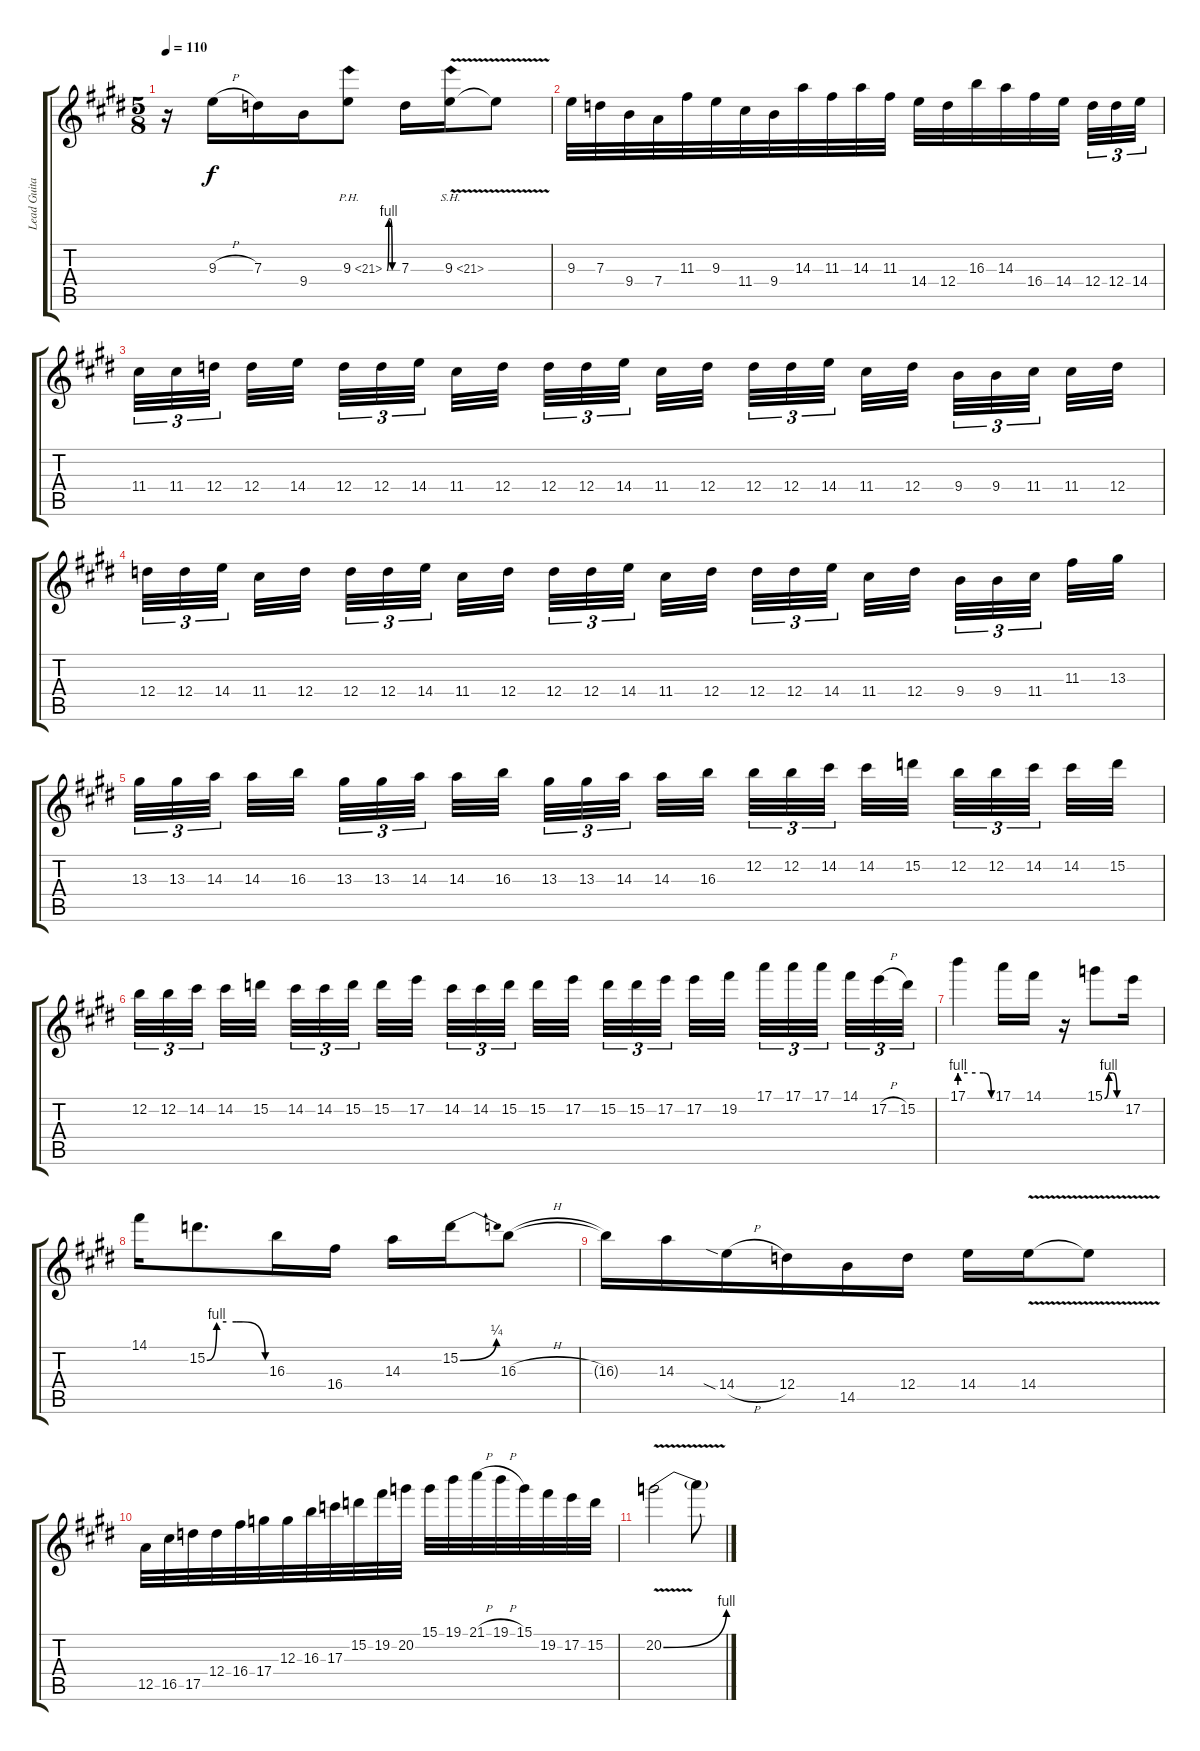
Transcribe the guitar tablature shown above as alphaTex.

\track ("Lead Guitar 1" "Lead Guita") {instrument overdrivenguitar}
\staff {score tabs}
\tuning (E4 B3 G3 D3 A2 E2) {hide}
\ts (5 8)
\tempo 110
\clef g2
\ks e
r.16{dy f} 9.3{h}.16 7.3.16 9.4.16 9.3{be (custom 0 0 10 4 20 4 30 0 60 0) ph 12}.8 7.3.16 9.3{sh 12 v}.16 9.3{t}.8 |
9.3.32 7.3.32 9.4.32 7.4.32 11.3.32 9.3.32 11.4.32 9.4.32 14.3.32 11.3.32 14.3.32 11.3.32 14.4.32 12.4.32 16.3.32 14.3.32 16.4.32 14.4.32{beam splitsecondary} 12.4.32{tu (3 2)} 12.4.32{tu (3 2)} 14.4.32{tu (3 2)} |
11.4.32{tu (3 2)} 11.4.32{tu (3 2)} 12.4.32{tu (3 2) beam splitsecondary} 12.4.32 14.4.32 12.4.32{tu (3 2)} 12.4.32{tu (3 2)} 14.4.32{tu (3 2) beam splitsecondary} 11.4.32 12.4.32 12.4.32{tu (3 2)} 12.4.32{tu (3 2)} 14.4.32{tu (3 2) beam splitsecondary} 11.4.32 12.4.32 12.4.32{tu (3 2)} 12.4.32{tu (3 2)} 14.4.32{tu (3 2) beam splitsecondary} 11.4.32 12.4.32 9.4.32{tu (3 2)} 9.4.32{tu (3 2)} 11.4.32{tu (3 2) beam splitsecondary} 11.4.32 12.4.32 |
12.4.32{tu (3 2)} 12.4.32{tu (3 2)} 14.4.32{tu (3 2) beam splitsecondary} 11.4.32 12.4.32 12.4.32{tu (3 2)} 12.4.32{tu (3 2)} 14.4.32{tu (3 2) beam splitsecondary} 11.4.32 12.4.32 12.4.32{tu (3 2)} 12.4.32{tu (3 2)} 14.4.32{tu (3 2) beam splitsecondary} 11.4.32 12.4.32 12.4.32{tu (3 2)} 12.4.32{tu (3 2)} 14.4.32{tu (3 2) beam splitsecondary} 11.4.32 12.4.32 9.4.32{tu (3 2)} 9.4.32{tu (3 2)} 11.4.32{tu (3 2) beam splitsecondary} 11.3.32 13.3.32 |
13.3.32{tu (3 2)} 13.3.32{tu (3 2)} 14.3.32{tu (3 2) beam splitsecondary} 14.3.32 16.3.32 13.3.32{tu (3 2)} 13.3.32{tu (3 2)} 14.3.32{tu (3 2) beam splitsecondary} 14.3.32 16.3.32 13.3.32{tu (3 2)} 13.3.32{tu (3 2)} 14.3.32{tu (3 2) beam splitsecondary} 14.3.32 16.3.32 12.2.32{tu (3 2)} 12.2.32{tu (3 2)} 14.2.32{tu (3 2) beam splitsecondary} 14.2.32 15.2.32 12.2.32{tu (3 2)} 12.2.32{tu (3 2)} 14.2.32{tu (3 2) beam splitsecondary} 14.2.32 15.2.32 |
12.2.32{tu (3 2)} 12.2.32{tu (3 2)} 14.2.32{tu (3 2) beam splitsecondary} 14.2.32 15.2.32 14.2.32{tu (3 2)} 14.2.32{tu (3 2)} 15.2.32{tu (3 2) beam splitsecondary} 15.2.32 17.2.32 14.2.32{tu (3 2)} 14.2.32{tu (3 2)} 15.2.32{tu (3 2) beam splitsecondary} 15.2.32 17.2.32 15.2.32{tu (3 2)} 15.2.32{tu (3 2)} 17.2.32{tu (3 2) beam splitsecondary} 17.2.32 19.2.32 17.1.32{tu (3 2)} 17.1.32{tu (3 2)} 17.1.32{tu (3 2) beam splitsecondary} 14.1.32{tu (3 2)} 17.2{h}.32{tu (3 2)} 15.2.32{tu (3 2)} |
17.1{be (custom 0 4 15 4 30 4 45 4 60 0)}.4 17.1.16 14.1.16 r.16 15.1{be (custom 0 0 15 4 29 4 45 0 60 0)}.8 17.2.16 |
14.1.16 15.2{be (custom 0 0 10 4 20 4 30 4 37 4 60 0)}.8{d} 16.3.16 16.4.16 14.3.16 15.2{be (bend 0 0 60 1)}.16 16.3{h}.8 |
16.3{t}.16 14.3.16 14.4{sia h}.16 12.4.16 14.5.16 12.4.16 14.4.16 14.4{v}.16 14.4{t}.8 |
12.5.32 16.5.32 17.5.32 12.4.32 16.4.32 17.4.32 12.3.32 16.3.32 17.3.32 15.2.32 19.2.32 20.2.32 15.1.32 19.1.32 21.1{h}.32 19.1{h}.32 15.1.32 19.2.32 17.2.32 15.2.32 |
20.2{be (bend 0 0 60 4) v}.2 20.2{t}.8
